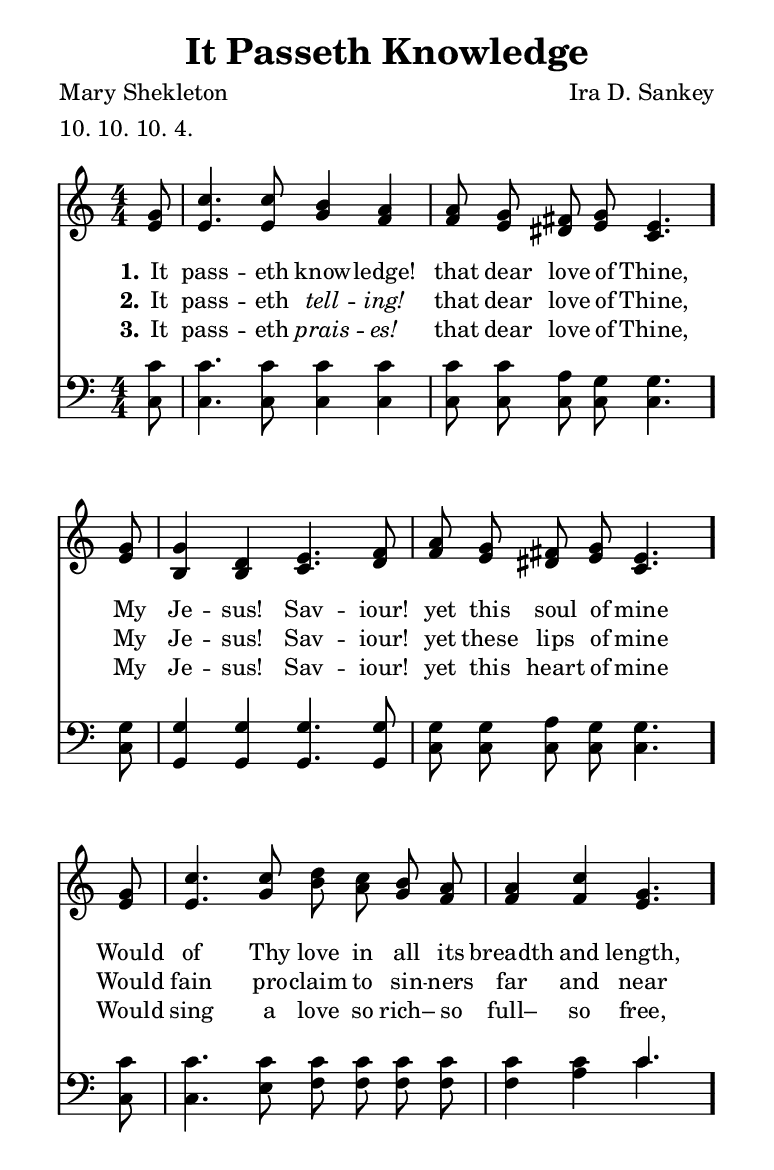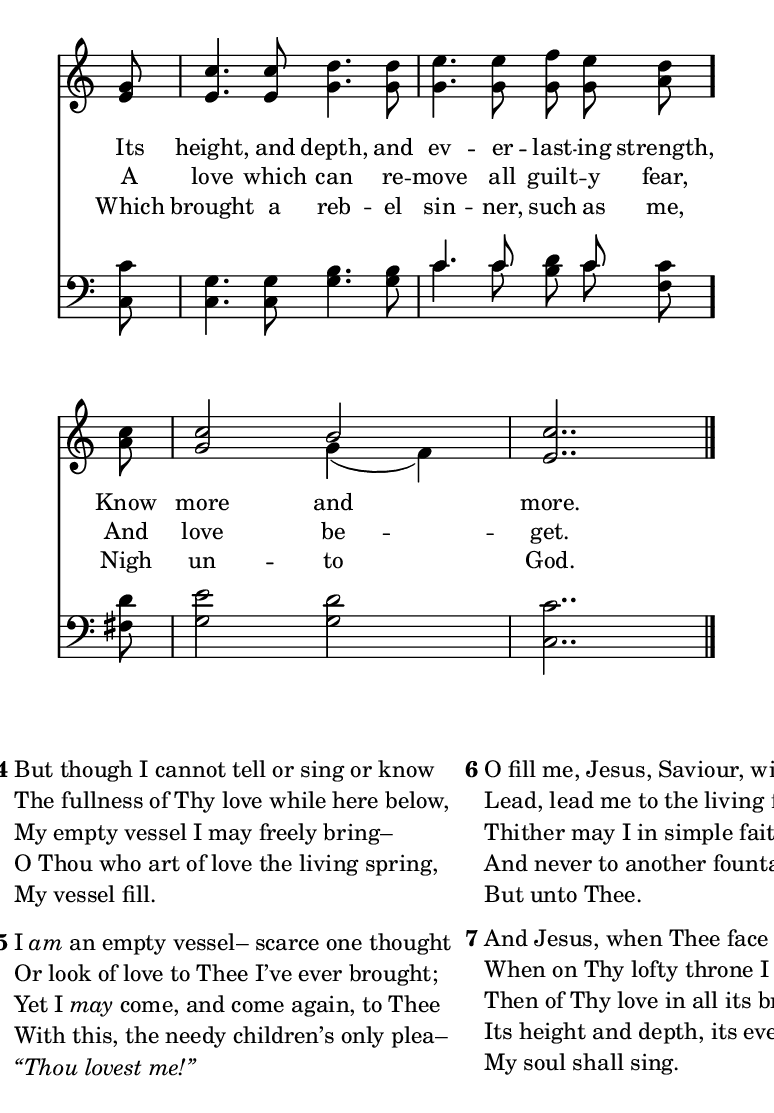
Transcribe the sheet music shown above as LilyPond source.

\include "common/global.ily"
\paper {
  \include "common/paper.ily"
  ragged-last-bottom = ##t
}

\header{
  hymnnumber = "229"
  title = "It Passeth Knowledge"
  tunename = ""
  meter = "10. 10. 10. 4."
  poet = "Mary Shekleton"
  composer = "Ira D. Sankey"
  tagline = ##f
}

global = {
  \include "common/overrides.ily"
  \override Staff.TimeSignature.style = #'numbered
  \time 4/4
  \override Score.MetronomeMark.transparent = ##t % hide all fermata changes too
  \tempo 4=80
  \key c \major
  \partial 8
  \autoBeamOff
}

patternA = { c8 | c4. c8 c4 c | c8 c c c c4. }
patternB = { c8 | c4 c c4. c8 | c c c c c4. }
patternC = { c8 | c4. c8 c c c c | c4 c c4. }
patternD = { c8 | c4. c8 c4. c8 | c4. c8 c c c }
patternE = { c8 | c2 c2 | c2.. }

notesSoprano = {
\global
\relative c'' {

  g8 | c4. c8 b4 a | a8 g fis g e4.
  g8 | g4 d e4. f8 | a g fis g e4.
  g8 | c4. c8 d c b a | a4 c g4.
  g8 | c4. c8 d4. d8 | e4. e8 f e d
  c8 | c2 b2 | c2..

  \bar "|."

}
}

notesAlto = {
\global
\relative e' {

  \changePitch \patternA { e | e e g f | f e dis e c }
  \changePitch \patternB { e | b b c d | f e dis e c }
  \changePitch \patternC { e | e g b a g f | f f e }
  \changePitch \patternD { e | e e g g | g g g g a }
  a8 | g2 g4( f) e2..

}
}

notesTenor = {
\global
\relative a {

  \changePitch \patternA { c | c c c c | c c a g g }
  \changePitch \patternB { g | g g g g | g g a g g }
  \changePitch \patternC { c | c c c c c c | c c c }
  \changePitch \patternD { c | g g b b | c c d c c }
  \changePitch \patternE { d | e d | c }

}
}

notesBass = {
\global
\relative f {

  \changePitch \patternA { c | c c c c | c c c c c }
  \changePitch \patternB { c | g g g g | c c c c c }
  \changePitch \patternC { c | c e f f f f | f a c }
  \changePitch \patternD { c, | c c g' g | c c b c f, }
  \changePitch \patternE { fis | g g | c, }

}
}

wordsA = \lyricmode {
\set stanza = "1."

It pass -- eth know -- ledge! that dear love of Thine, \bar "."
My Je -- sus! Sav -- iour! yet this soul of mine \bar "."
Would of Thy love in all its breadth and length, \bar "."
Its height, and depth, and ev -- er -- last -- ing strength, \bar "."
Know more and more. \bar "."

}

wordsB = \lyricmode {
\set stanza = "2."

It pass -- eth \italicsOn tell -- ing! \italicsOff that dear love of Thine,
My Je -- sus! Sav -- iour! yet these lips of mine
Would fain pro -- claim to sin -- ners far and near
A love which can re -- move all guilt -- y fear,
And love be -- get.

}

wordsC = \lyricmode {
\set stanza = "3."

It pass -- eth \italicsOn prais -- es! \italicsOff that dear love of Thine,
My Je -- sus! Sav -- iour! yet this heart of mine
Would sing a love so rich– so full– so free,
Which brought a reb -- el sin -- ner, such as me,
Nigh un -- to God.

}

wordsD = \markuplist {

\line { But though I cannot tell or sing or know }
\line { The fullness of Thy love while here below, }
\line { My empty vessel I may freely bring– }
\line { O Thou who art of love the living spring, }
\line { My vessel fill. }

}

wordsE = \markuplist {

\line { I \italic am an empty vessel– scarce one thought }
\line { Or look of love to Thee I’ve ever brought; }
\line { Yet I \italic may come, and come again, to Thee }
\line { With this, the needy children’s only plea– }
% `\italic { }` would get stripped in getlyrics
\line { \italic “Thou \italic lovest \italic me!” }

}

wordsF = \markuplist {

\line { O fill me, Jesus, Saviour, with Thy love; }
\line { Lead, lead me to the living fount above! }
\line { Thither may I in simple faith draw nigh, }
\line { And never to another fountain fly, }
\line { But unto Thee. }

}

wordsG = \markuplist {

\line { And Jesus, when Thee face to face I see, }
\line { When on Thy lofty throne I sit with Thee; }
\line { Then of Thy love in all its breadth and length, }
\line { Its height and depth, its everlasting strength }
\line { My soul shall sing. }

}

\score {
  \context ChoirStaff <<
    \context Staff = upper <<
      \set ChoirStaff.systemStartDelimiter = #'SystemStartBar
      \set ChoirStaff.printPartCombineTexts = ##f
      \partcombine #'(2 . 9) \notesSoprano \notesAlto
      \context NullVoice = sopranos { \voiceOne << \notesSoprano >> }
      \context NullVoice = altos { \voiceTwo << \notesAlto >> }
      \context Lyrics = one   \lyricsto sopranos \wordsA
      \context Lyrics = two   \lyricsto sopranos \wordsB
      \context Lyrics = three \lyricsto sopranos \wordsC
    >>
    \context Staff = men <<
      \clef bass
      \set ChoirStaff.printPartCombineTexts = ##f
      \partcombine #'(2 . 9) \notesTenor \notesBass
      \context NullVoice = tenors { \voiceOne << \notesTenor >> }
      \context NullVoice = basses { \voiceTwo << \notesBass >> }
    >>
  >>
  \layout {
    \include "common/layout.ily"
  }
  \midi{
    \include "common/midi.ily"
  }
}

\noPageBreak

\markup { \fill-line {
  \hspace #0.1
  \column {
  \line{ \bold 4 \column { \wordsD } } \combine \null \vspace #0.4
  \line{ \bold 5 \column { \wordsE } }
  }
  \hspace #0.1
  \column {
  \line{ \bold 6 \column { \wordsF } } \combine \null \vspace #0.4
  \line{ \bold 7 \column { \wordsG } }
  }
  \hspace #0.1
} }

\version "2.19.49"  % necessary for upgrading to future LilyPond versions.

% vi:set et ts=2 sw=2 ai nocindent syntax=lilypond:
